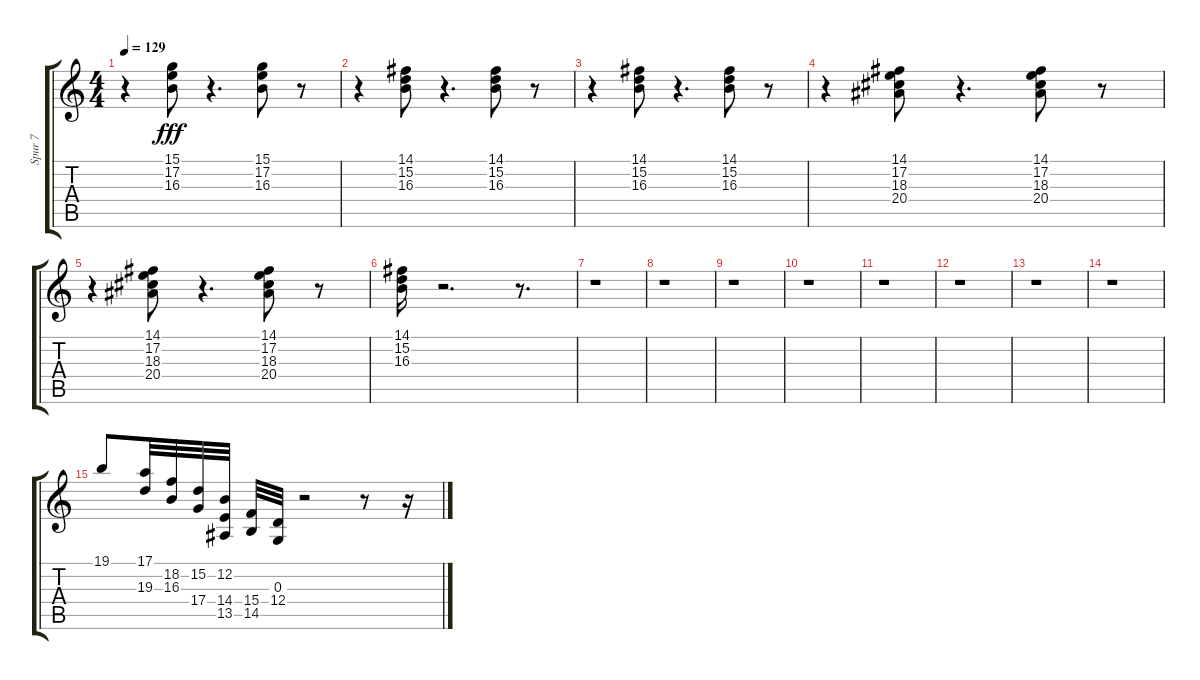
\track ("Spur 7" "Spur 7") {instrument percussiveorgan}
\staff {score tabs}
\tuning (E4 B3 G3 D3 A2 E2) {hide}
\ts (4 4)
\tempo 129
\clef g2
\ks c
r.4{dy fff} (15.1 17.2 16.3).8 r.4{d} (15.1 17.2 16.3).8 r.8 |
r.4 (14.1 15.2 16.3).8 r.4{d} (14.1 15.2 16.3).8 r.8 |
r.4 (14.1 15.2 16.3).8 r.4{d} (14.1 15.2 16.3).8 r.8 |
r.4 (14.1 17.2 18.3 20.4).8 r.4{d} (14.1 17.2 18.3 20.4).8 r.8 |
r.4 (14.1 17.2 18.3 20.4).8 r.4{d} (14.1 17.2 18.3 20.4).8 r.8 |
(14.1 15.2 16.3).16 r.2{d} r.8{d} |
r.1 |
r.1 |
r.1 |
r.1 |
r.1 |
r.1 |
r.1 |
r.1 |
19.1.8 (17.1 19.3).32 (18.2 16.3).32 (15.2 17.4).32 (12.2 14.4 13.5).32 (15.4 14.5).32 (0.3 12.4).32 r.2 r.8 r.16
